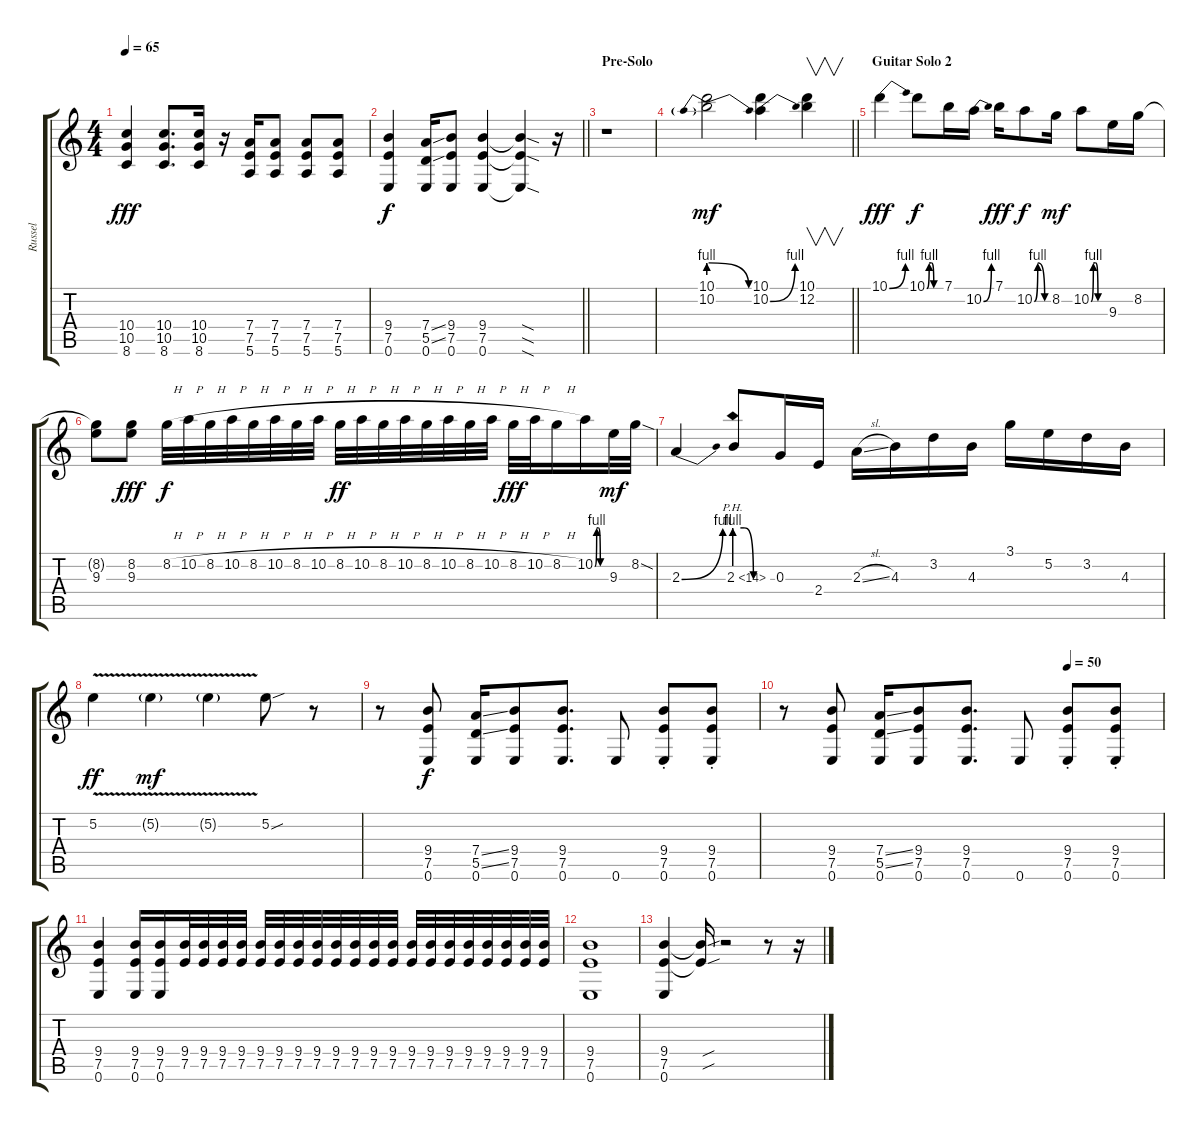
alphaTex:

\track ("Russel" "Russel") {instrument overdrivenguitar}
\staff {score tabs}
\tuning (E4 B3 G3 D3 A2 E2) {hide}
\ts (4 4)
\tempo 65
\clef g2
\ks c
(10.4 10.5 8.6).4{dy fff} (10.4 10.5 8.6).8{d} (10.4 10.5 8.6).16 r.16 (7.4 7.5 5.6).16 (7.4 7.5 5.6).8 (7.4 7.5 5.6).8 (7.4 7.5 5.6).8 |
\barLineRight lightlight
(9.4 7.5 0.6).4{dy f} (7.4{ss} 5.5{ss} 0.6).16 (9.4 7.5 0.6).8 (9.4 7.5 0.6).4 (9.4{sod t} 7.5{sod t} 0.6{sod t}).4 r.16 |
\section ("" "Pre-Solo")
r.1 |
\barLineRight lightlight
(10.1 10.2{be (prebendrelease 0 4 60 0)}).2{dy mf} (10.1 10.2{be (bend 0 0 60 4)}).4 (10.1 12.2).4{v} |
\section ("" "Guitar Solo 2")
10.1{be (bend 0 0 60 4)}.4{dy fff volume 16 instrument overdrivenguitar} 10.1{be (custom 0 0 10 4 20 4 30 0 60 0)}.8{dy f} 7.1.16 10.2{be (bend 0 0 60 4)}.16 7.1.16{dy fff} 10.2{be (custom 0 0 15 4 45 0 60 0)}.8{dy f} 8.2.16{dy mf} 10.2{be (custom 0 0 10 4 20 4 30 0 60 0)}.8 9.3.16 8.2.16 |
(8.2{t} 9.3).8 (8.2 9.3).8{dy fff} 8.2{h}.32{dy f} 10.2{h}.32 8.2{h}.32 10.2{h}.32 8.2{h}.32 10.2{h}.32 8.2{h}.32 10.2{h}.32 8.2{h}.32{dy ff} 10.2{h}.32 8.2{h}.32 10.2{h}.32 8.2{h}.32 10.2{h}.32 8.2{h}.32 10.2{h}.32 8.2{h}.32{dy fff} 10.2{h}.32 8.2{h}.16 10.2{be (custom 0 0 10 4 20 4 30 0 60 0)}.16 9.3.32{dy mf} 8.2{sod}.32 |
2.3{be (bend 0 0 60 4)}.4 2.3{be (custom 0 4 15 4 30 0 60 0) ph 12}.8 0.3.16 2.4.16 2.3{sl}.16 4.3.16 3.2.16 4.3.16 3.1.16 5.2.16 3.2.16 4.3.16 |
5.2{v}.4{dy ff} 5.2{v g}.4{dy mf} 5.2{v g}.4 5.2{sou}.8 r.8 |
r.8 (9.4 7.5 0.6).8{dy f} (7.4{ss} 5.5{ss} 0.6).16 (9.4 7.5 0.6).8 (9.4 7.5 0.6).8{d} 0.6.8 (9.4{st} 7.5{st} 0.6{st}).8 (9.4{st} 7.5{st} 0.6{st}).8 |
\tempo (50 0.75)
r.8 (9.4 7.5 0.6).8 (7.4{ss} 5.5{ss} 0.6).16 (9.4 7.5 0.6).8 (9.4 7.5 0.6).8{d} 0.6.8 (9.4{st} 7.5{st} 0.6{st}).8 (9.4{st} 7.5{st} 0.6{st}).8 |
(9.4 7.5 0.6).4 (9.4 7.5 0.6).16 (9.4 7.5 0.6).16 (9.4 7.5).32 (9.4 7.5).32 (9.4 7.5).32 (9.4 7.5).32 (9.4 7.5).32 (9.4 7.5).32 (9.4 7.5).32 (9.4 7.5).32 (9.4 7.5).32 (9.4 7.5).32 (9.4 7.5).32 (9.4 7.5).32 (9.4 7.5).32 (9.4 7.5).32 (9.4 7.5).32 (9.4 7.5).32 (9.4 7.5).32 (9.4 7.5).32 (9.4 7.5).32 (9.4 7.5).32 |
(9.4 7.5 0.6).1 |
(9.4 7.5 0.6).4 (9.4{sou t} 7.5{sou t}).16 r.2 r.8 r.16
